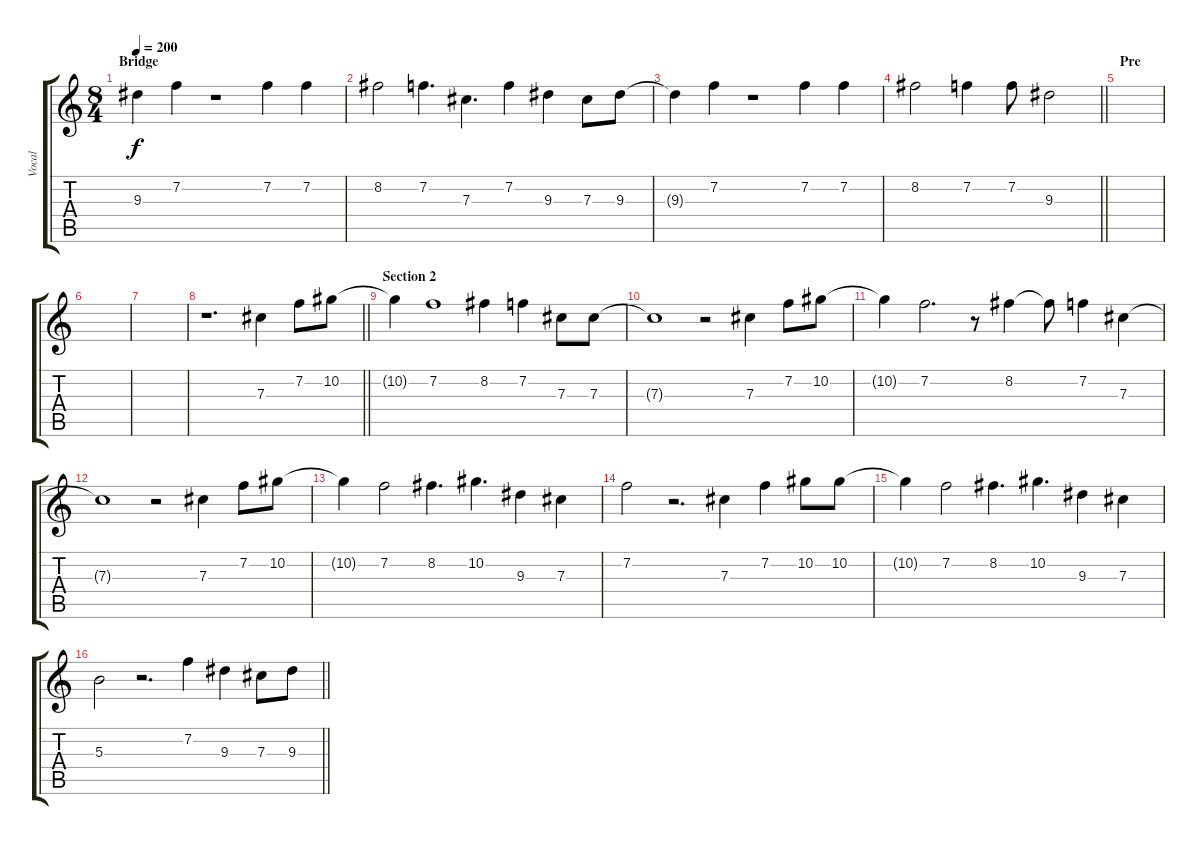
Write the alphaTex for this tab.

\track ("Vocal" "Vocal") {instrument acousticguitarsteel}
\staff {score tabs}
\tuning (Eb4 Bb3 Gb3 Db3 Ab2 Eb2) {hide}
\ts (8 4)
\section ("" "Bridge")
\tempo 200
\clef g2
\ks c
9.3{t}.4{dy f} 7.2.4 r.1 7.2.4 7.2.4 |
8.2.2 7.2.4{d} 7.3.4{d} 7.2.4 9.3.4 7.3.8 9.3.8 |
9.3{t}.4 7.2.4 r.1 7.2.4 7.2.4 |
\barLineRight lightlight
8.2.2 7.2.4 7.2.8 9.3.2 |
\section ("" "Pre")
|
|
|
\barLineRight lightlight
r.1{d} 7.3.4 7.2.8 10.2.8 |
\section ("" "Section 2")
10.2{t}.4 7.2.1 8.2.4 7.2.4 7.3.8 7.3.8 |
7.3{t}.1 r.2 7.3.4 7.2.8 10.2.8 |
10.2{t}.4 7.2.2{d} r.8 8.2.4 8.2{t}.8 7.2.4 7.3.4 |
7.3{t}.1 r.2 7.3.4 7.2.8 10.2.8 |
10.2{t}.4 7.2.2 8.2.4{d} 10.2.4{d} 9.3.4 7.3.4 |
7.2.2 r.2{d} 7.3.4 7.2.4 10.2.8 10.2.8 |
10.2{t}.4 7.2.2 8.2.4{d} 10.2.4{d} 9.3.4 7.3.4 |
\barLineRight lightlight
5.3.2 r.2{d} 7.2.4 9.3.4 7.3.8 9.3.8
